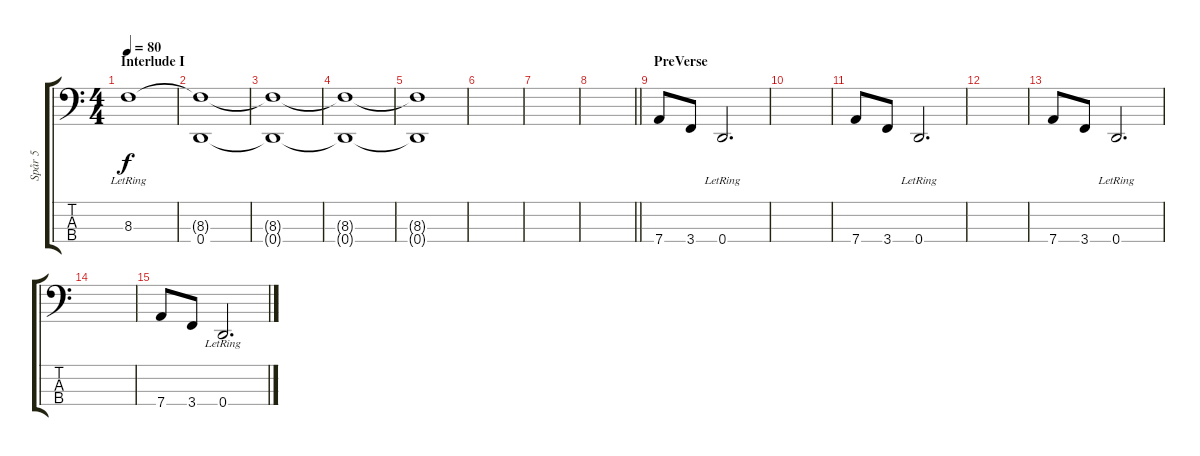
\track ("Spår 5" "Spår 5") {instrument electricbassfinger}
\staff {score tabs}
\tuning (G2 D2 A1 D1) {hide}
\ts (4 4)
\section ("" "Interlude I")
\tempo 80
\clef f4
\ks c
8.3{lr}.1{dy f} |
(8.3{t} 0.4).1 |
(8.3{t} 0.4{t}).1 |
(8.3{t} 0.4{t}).1 |
(8.3{t} 0.4{t}).1 |
|
|
\barLineRight lightlight
|
\section ("" "PreVerse")
7.4.8 3.4.8 0.4{lr}.2{d} |
|
7.4.8 3.4.8 0.4{lr}.2{d} |
|
7.4.8 3.4.8 0.4{lr}.2{d} |
|
7.4.8 3.4.8 0.4{lr}.2{d}
